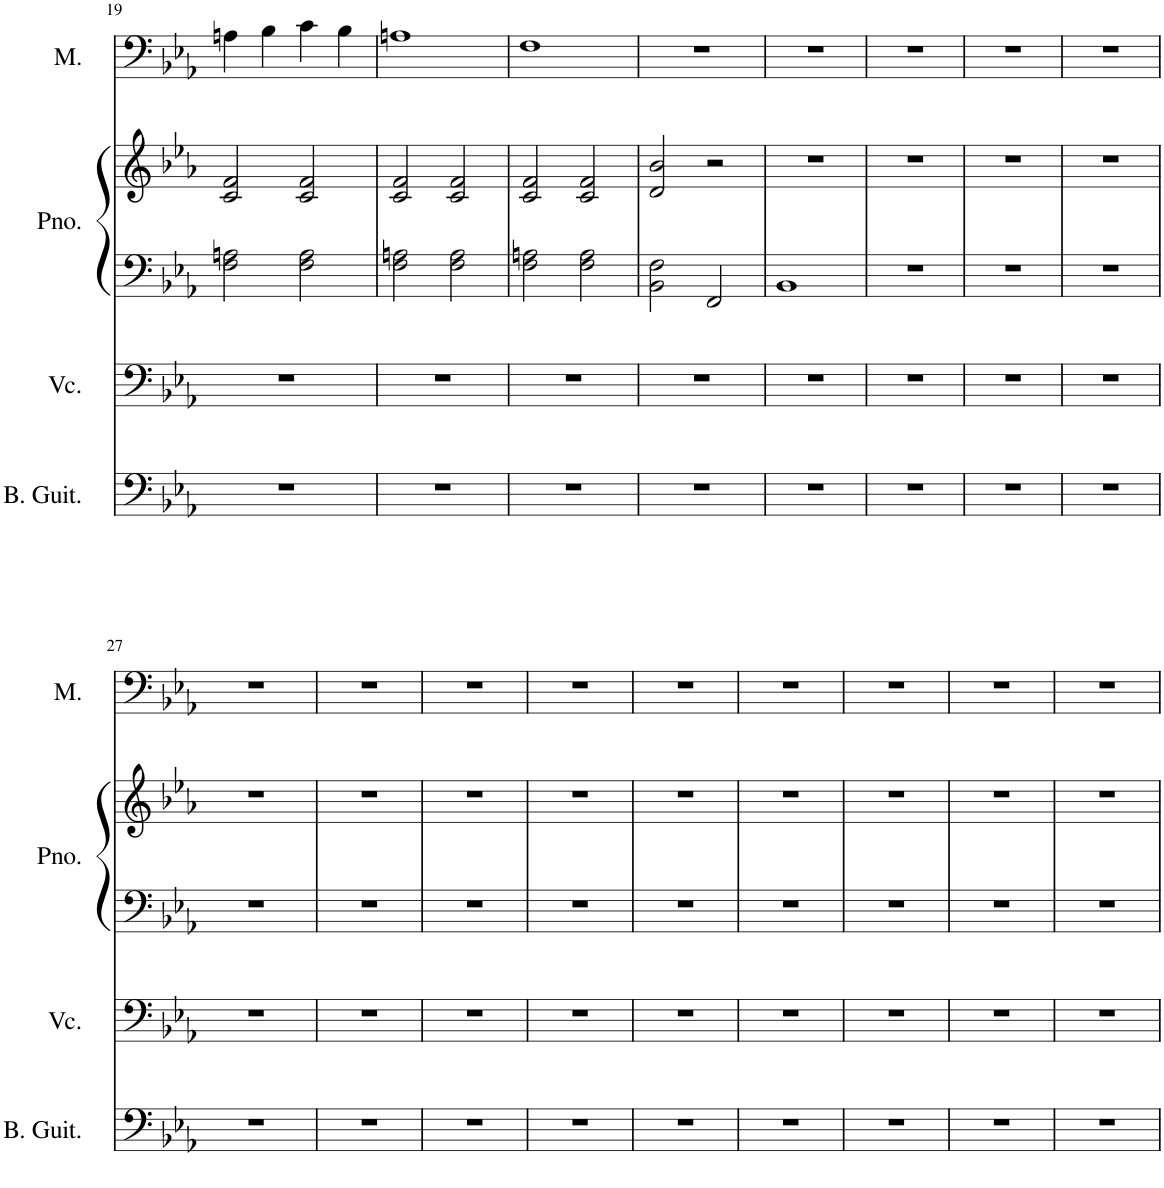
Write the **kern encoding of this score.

**kern	**kern	**kern	**kern	**kern
*part4	*part3	*part2	*part2	*part1
*staff5	*staff4	*staff3	*staff2	*staff1
*I"Bass Guitar	*I"Violoncello	*I"Piano	*	*I"Men
*I'B. Guit.	*I'Vc.	*I'Pno.	*	*I'M.
!!LO:PB:g=z
*clefF4	*clefF4	*clefF4	*clefG2	*clefF4
*Trd7c12	*	*	*	*
*k[b-e-a-]	*k[b-e-a-]	*k[b-e-a-]	*k[b-e-a-]	*k[b-e-a-]
*M4/4	*M4/4	*M4/4	*M4/4	*M4/4
=19	=19	=19	=19	=19
1r	1r	2F\ 2An\	2c/ 2f/	4An\
.	.	.	.	4B-\
.	.	2F\ 2A\	2c/ 2f/	4c\
.	.	.	.	4B-\
=20	=20	=20	=20	=20
1r	1r	2F\ 2An\	2c/ 2f/	1An
.	.	2F\ 2A\	2c/ 2f/	.
=21	=21	=21	=21	=21
1r	1r	2F\ 2An\	2c/ 2f/	1F
.	.	2F\ 2A\	2c/ 2f/	.
=22	=22	=22	=22	=22
1r	1r	2BB-\ 2F\	2d/ 2b-/	1r
.	.	2FF/	2r	.
=23	=23	=23	=23	=23
1r	1r	1BB-	1r	1r
=24	=24	=24	=24	=24
1r	1r	1r	1r	1r
=25	=25	=25	=25	=25
1r	1r	1r	1r	1r
=26	=26	=26	=26	=26
1r	1r	1r	1r	1r
!!LO:LB:g=z
=27	=27	=27	=27	=27
1r	1r	1r	1r	1r
=28	=28	=28	=28	=28
1r	1r	1r	1r	1r
=29	=29	=29	=29	=29
1r	1r	1r	1r	1r
=30	=30	=30	=30	=30
1r	1r	1r	1r	1r
=31	=31	=31	=31	=31
1r	1r	1r	1r	1r
=32	=32	=32	=32	=32
1r	1r	1r	1r	1r
=33	=33	=33	=33	=33
1r	1r	1r	1r	1r
=34	=34	=34	=34	=34
1r	1r	1r	1r	1r
=35	=35	=35	=35	=35
1r	1r	1r	1r	1r
=	=	=	=	=
*-	*-	*-	*-	*-
